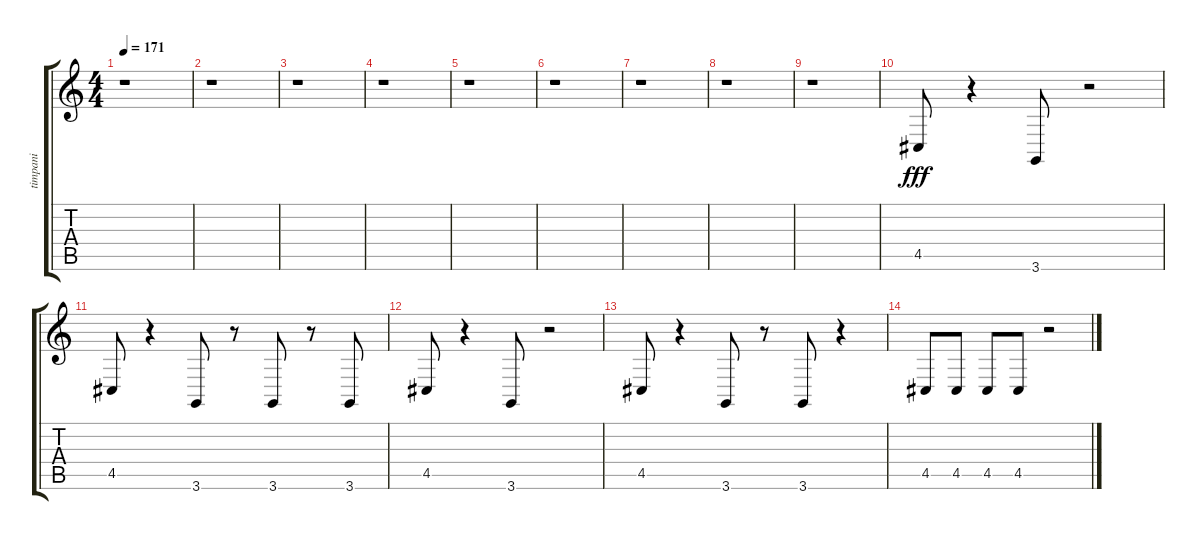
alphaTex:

\track ("timpani" "timpani") {instrument timpani}
\staff {score tabs}
\tuning (E4 B3 G3 D3 A2 E2) {hide}
\ts (4 4)
\tempo 171
\clef g2
\ks c
r.1{dy fff} |
r.1 |
r.1 |
r.1 |
r.1 |
r.1 |
r.1 |
r.1 |
r.1 |
4.5.8 r.4 3.6.8 r.2 |
4.5.8 r.4 3.6.8 r.8 3.6.8 r.8 3.6.8 |
4.5.8 r.4 3.6.8 r.2 |
4.5.8 r.4 3.6.8 r.8 3.6.8 r.4 |
4.5.8 4.5.8 4.5.8 4.5.8 r.2
